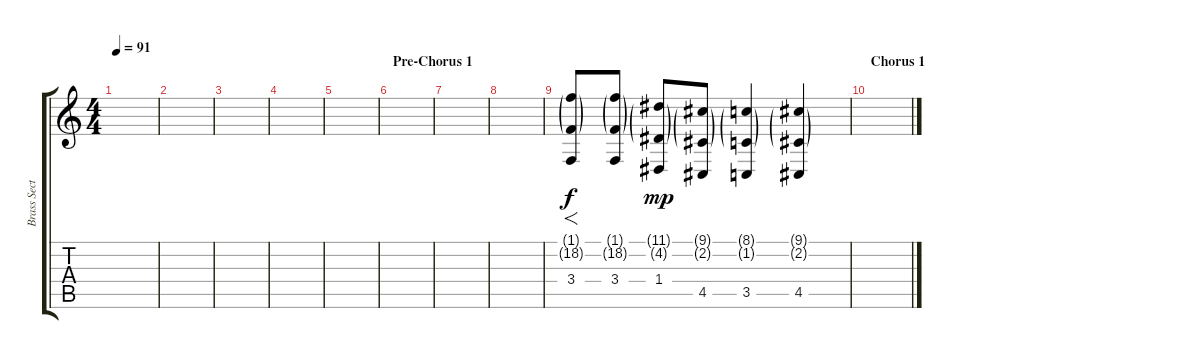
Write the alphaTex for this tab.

\track ("Brass Section" "Brass Sect") {instrument trumpet}
\staff {score tabs}
\tuning (E4 B3 G3 D3 A2 E2) {hide}
\ts (4 4)
\tempo 91
\clef g2
\ks c
|
|
|
|
|
\section ("" "Pre-Chorus 1")
|
|
|
(1.1{g} 18.2{g} 3.4).8{f} (1.1{g} 18.2{g} 3.4).8 (11.1{g} 4.2{g} 1.4).8{dy mp} (9.1{g} 2.2{g} 4.5).8 (8.1{g} 1.2{g} 3.5).4 (9.1{g} 2.2{g} 4.5).4 |
\section ("" "Chorus 1")
